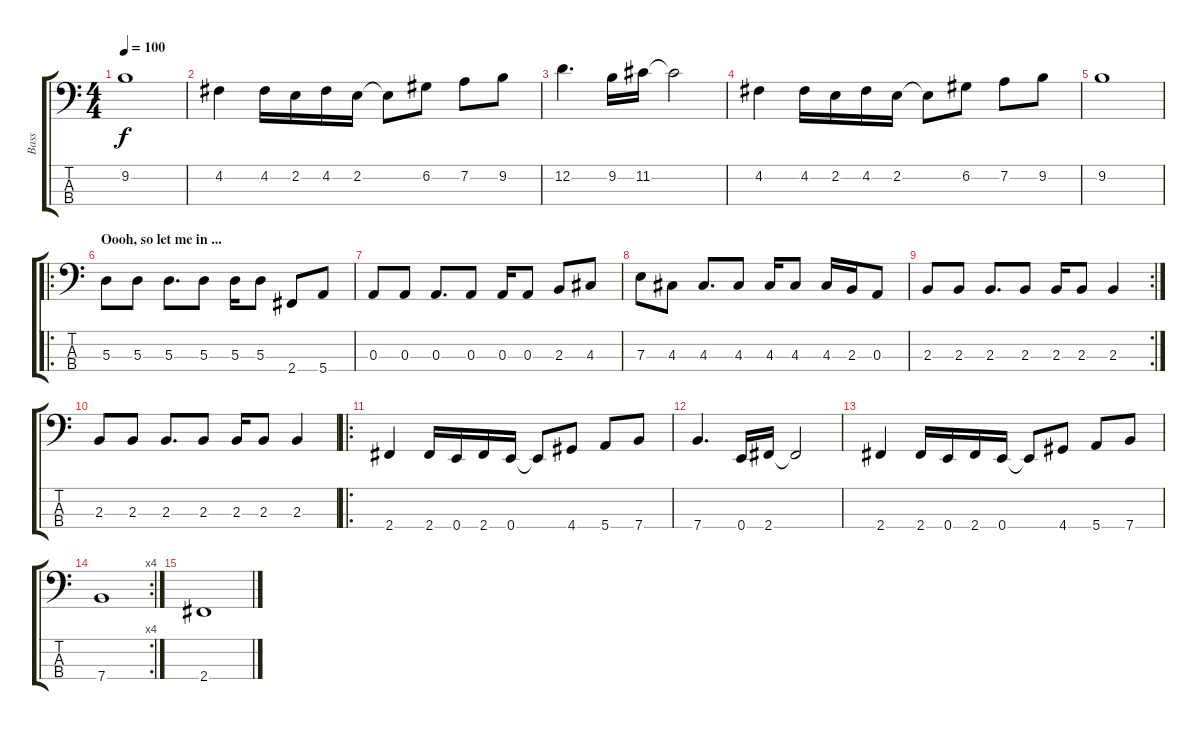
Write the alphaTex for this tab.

\track ("Bass" "Bass") {instrument electricbassfinger}
\staff {score tabs}
\tuning (G2 D2 A1 E1) {hide}
\ts (4 4)
\tempo 100
\clef f4
\ks c
9.2.1{dy f} |
4.2.4 4.2.16 2.2.16 4.2.16 2.2.16 2.2{t}.8 6.2.8 7.2.8 9.2.8 |
12.2.4{d} 9.2.16 11.2.16 11.2{t}.2 |
4.2.4 4.2.16 2.2.16 4.2.16 2.2.16 2.2{t}.8 6.2.8 7.2.8 9.2.8 |
9.2.1 |
\ro
\section ("" "Oooh, so let me in ...")
5.3.8 5.3.8 5.3.8{d} 5.3.8 5.3.16 5.3.8 2.4.8 5.4.8 |
0.3.8 0.3.8 0.3.8{d} 0.3.8 0.3.16 0.3.8 2.3.8 4.3.8 |
7.3.8 4.3.8 4.3.8{d} 4.3.8 4.3.16 4.3.8 4.3.16 2.3.16 0.3.8 |
\rc 2
2.3.8 2.3.8 2.3.8{d} 2.3.8 2.3.16 2.3.8 2.3.4 |
2.3.8 2.3.8 2.3.8{d} 2.3.8 2.3.16 2.3.8 2.3.4 |
\ro
2.4.4 2.4.16 0.4.16 2.4.16 0.4.16 0.4{t}.8 4.4.8 5.4.8 7.4.8 |
7.4.4{d} 0.4.16 2.4.16 2.4{t}.2 |
2.4.4 2.4.16 0.4.16 2.4.16 0.4.16 0.4{t}.8 4.4.8 5.4.8 7.4.8 |
\rc 4
7.4.1 |
2.4.1
